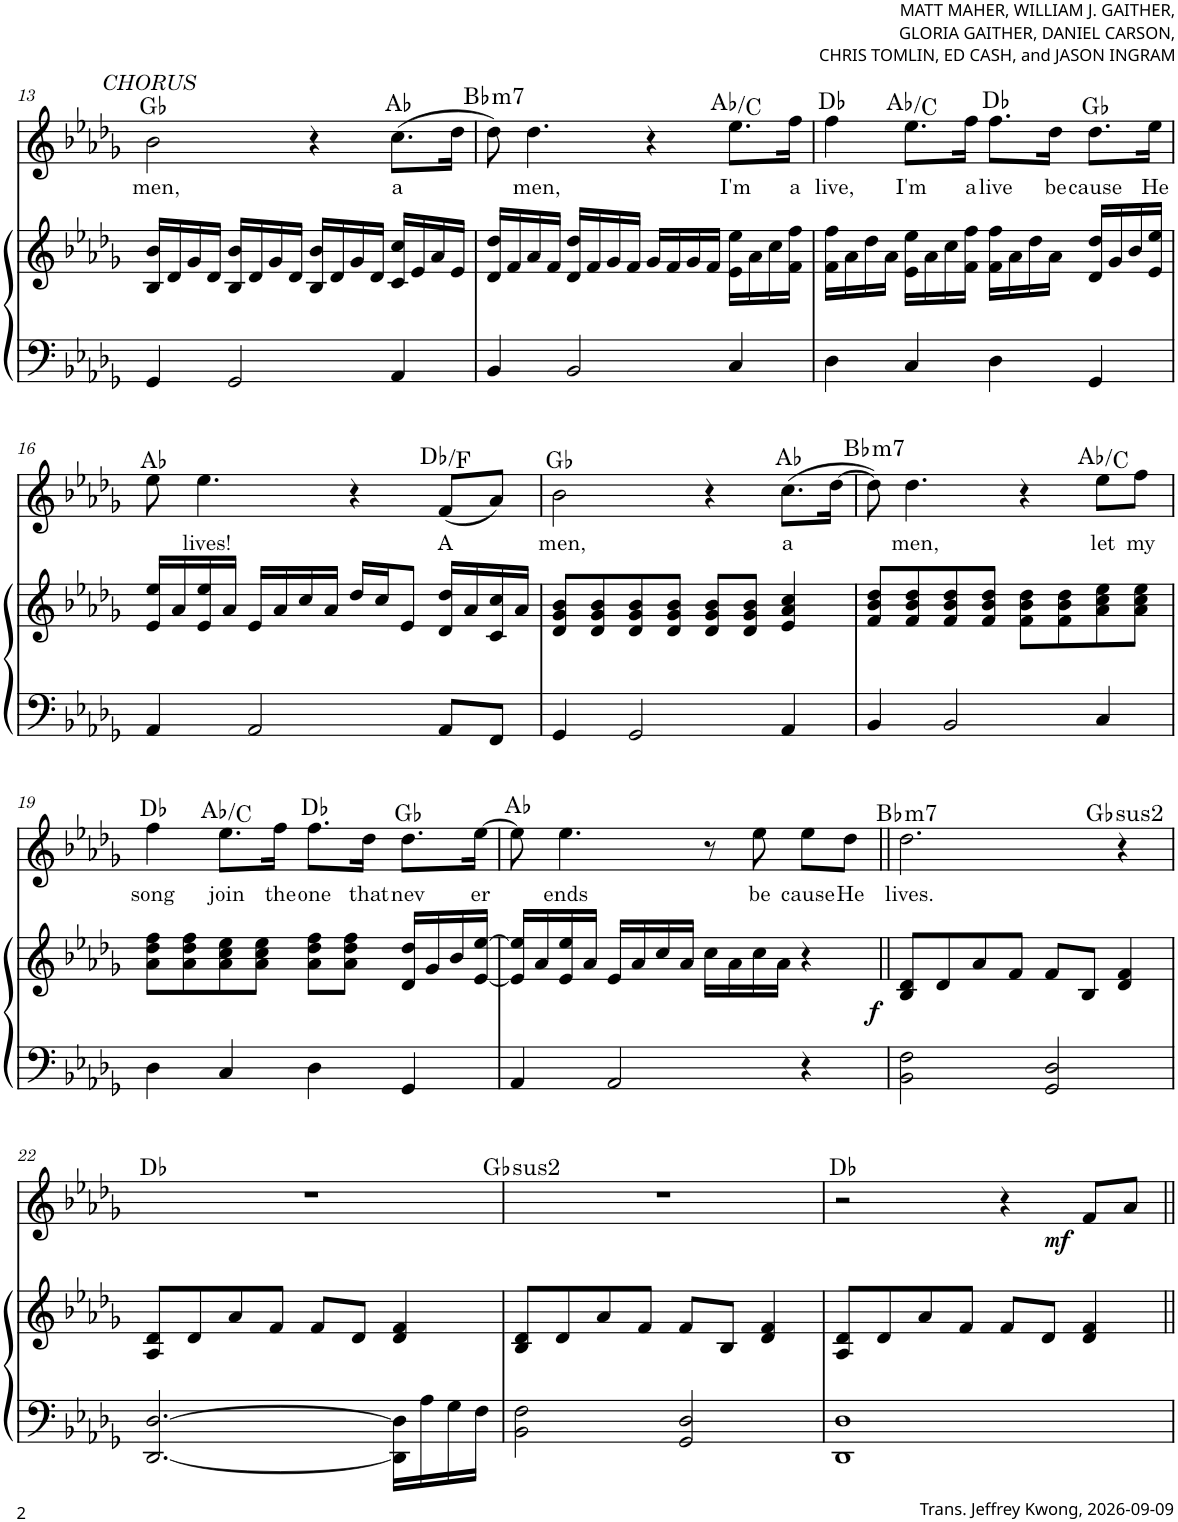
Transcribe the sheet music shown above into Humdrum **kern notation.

**kern	**kern	**dynam	**kern	**text	**dynam	**harte
*part2	*part2	*part2	*part1	*part1	*part1	*part1
*staff3	*staff2	*staff2/3	*staff1	*staff1	*staff1	*
!!LO:PB:g=z
*clefF4	*clefG2	*	*clefG2	*	*	*
*k[b-e-a-d-g-]	*k[b-e-a-d-g-]	*	*k[b-e-a-d-g-]	*	*	*
*M4/4	*M4/4	*	*M4/4	*	*	*
=13	=13	=13	=13	=13	=13	=13
!	!	!	!LO:TX:a:i:t=CHORUS	!	!	!
!	!	!	!	!LO:LY:b	!	!
4GG-/	16B-/ 16b-/LL	.	2b-\	men,	.	Gb:maj
.	16d-/	.	.	.	.	.
.	16g-/	.	.	.	.	.
.	16d-/JJ	.	.	.	.	.
2GG-/	16B-/ 16b-/LL	.	.	.	.	.
.	16d-/	.	.	.	.	.
.	16g-/	.	.	.	.	.
.	16d-/JJ	.	.	.	.	.
.	16B-/ 16b-/LL	.	4r	.	.	.
.	16d-/	.	.	.	.	.
.	16g-/	.	.	.	.	.
.	16d-/JJ	.	.	.	.	.
!	!	!	!	!LO:LY:b	!	!
4AA-/	16c/ 16cc/LL	.	(8.cc\L	a	.	Ab:maj
.	16e-/	.	.	.	.	.
.	16a-/	.	.	.	.	.
.	16e-/JJ	.	16dd-\Jk	.	.	.
=14	=14	=14	=14	=14	=14	=14
!	!	!	!	!	!	!LO:H:kt=m7
4BB-/	16d-/ 16dd-/LL	.	8dd-\)	.	.	Bb:min7
.	16f/	.	.	.	.	.
!	!	!	!	!LO:LY:b	!	!
.	16a-/	.	4.dd-\	men,	.	.
.	16f/JJ	.	.	.	.	.
2BB-/	16d-/ 16dd-/LL	.	.	.	.	.
.	16f/	.	.	.	.	.
.	16g-/	.	.	.	.	.
.	16f/JJ	.	.	.	.	.
.	16g-/LL	.	4r	.	.	.
.	16f/	.	.	.	.	.
.	16g-/	.	.	.	.	.
.	16f/JJ	.	.	.	.	.
!	!	!	!	!LO:LY:b	!	!
4C/	16e-\ 16ee-\LL	.	8.ee-\L	I'm	.	Ab:maj/3
.	16a-\	.	.	.	.	.
.	16cc\	.	.	.	.	.
!	!	!	!	!LO:LY:b	!	!
.	16f\ 16ff\JJ	.	16ff\Jk	a	.	.
=15	=15	=15	=15	=15	=15	=15
!	!	!	!	!LO:LY:b	!	!
4D-\	16f\ 16ff\LL	.	4ff\	live,	.	Db:maj
.	16a-\	.	.	.	.	.
.	16dd-\	.	.	.	.	.
.	16a-\JJ	.	.	.	.	.
!	!	!	!	!LO:LY:b	!	!
4C/	16e-\ 16ee-\LL	.	8.ee-\L	I'm	.	Ab:maj/3
.	16a-\	.	.	.	.	.
.	16cc\	.	.	.	.	.
!	!	!	!	!LO:LY:b	!	!
.	16f\ 16ff\JJ	.	16ff\Jk	a	.	.
!	!	!	!	!LO:LY:b	!	!
4D-\	16f\ 16ff\LL	.	8.ff\L	live	.	Db:maj
.	16a-\	.	.	.	.	.
.	16dd-\	.	.	.	.	.
!	!	!	!	!LO:LY:b	!	!
.	16a-\JJ	.	16dd-\Jk	be	.	.
!	!	!	!	!LO:LY:b	!	!
4GG-/	16d-/ 16dd-/LL	.	8.dd-\L	cause	.	Gb:maj
.	16g-/	.	.	.	.	.
.	16b-/	.	.	.	.	.
!	!	!	!	!LO:LY:b	!	!
.	16e-/ 16ee-/JJ	.	16ee-\Jk	He	.	.
!!LO:LB:g=z
=16	=16	=16	=16	=16	=16	=16
4AA-/	16e-/ 16ee-/LL	.	8ee-\	.	.	Ab:maj
.	16a-/	.	.	.	.	.
!	!	!	!	!LO:LY:b	!	!
.	16e-/ 16ee-/	.	4.ee-\	lives!	.	.
.	16a-/JJ	.	.	.	.	.
2AA-/	16e-/LL	.	.	.	.	.
.	16a-/	.	.	.	.	.
.	16cc/	.	.	.	.	.
.	16a-/JJ	.	.	.	.	.
.	16dd-/LL	.	4r	.	.	.
.	16cc/J	.	.	.	.	.
.	8e-/J	.	.	.	.	.
!	!	!	!	!LO:LY:b	!	!
8AA-/L	16d-/ 16dd-/LL	.	(8f/L	A	.	Db:maj/3
.	16a-/	.	.	.	.	.
8FF/J	16c/ 16cc/	.	8a-/J)	.	.	.
.	16a-/JJ	.	.	.	.	.
=17	=17	=17	=17	=17	=17	=17
!	!	!	!	!LO:LY:b	!	!
4GG-/	8d-/ 8g-/ 8b-/L	.	2b-\	men,	.	Gb:maj
.	8d-/ 8g-/ 8b-/	.	.	.	.	.
2GG-/	8d-/ 8g-/ 8b-/	.	.	.	.	.
.	8d-/ 8g-/ 8b-/J	.	.	.	.	.
.	8d-/ 8g-/ 8b-/L	.	4r	.	.	.
.	8d-/ 8g-/ 8b-/J	.	.	.	.	.
!	!	!	!	!LO:LY:b	!	!
4AA-/	4e-/ 4a-/ 4cc/	.	(8.cc\L	a	.	Ab:maj
.	.	.	[16dd-\Jk	.	.	.
=18	=18	=18	=18	=18	=18	=18
!	!	!	!	!	!	!LO:H:kt=m7
4BB-/	8f/ 8b-/ 8dd-/L	.	8dd-\])	.	.	Bb:min7
!	!	!	!	!LO:LY:b	!	!
.	8f/ 8b-/ 8dd-/	.	4.dd-\	men,	.	.
2BB-/	8f/ 8b-/ 8dd-/	.	.	.	.	.
.	8f/ 8b-/ 8dd-/J	.	.	.	.	.
.	8f\ 8b-\ 8dd-\L	.	4r	.	.	.
.	8f\ 8b-\ 8dd-\	.	.	.	.	.
!	!	!	!	!LO:LY:b	!	!
4C/	8a-\ 8cc\ 8ee-\	.	8ee-\L	let	.	Ab:maj/3
!	!	!	!	!LO:LY:b	!	!
.	8a-\ 8cc\ 8ee-\J	.	8ff\J	my	.	.
!!LO:LB:g=z
=19	=19	=19	=19	=19	=19	=19
!	!	!	!	!LO:LY:b	!	!
4D-\	8a-\ 8dd-\ 8ff\L	.	4ff\	song	.	Db:maj
.	8a-\ 8dd-\ 8ff\	.	.	.	.	.
!	!	!	!	!LO:LY:b	!	!
4C/	8a-\ 8cc\ 8ee-\	.	8.ee-\L	join	.	Ab:maj/3
.	8a-\ 8cc\ 8ee-\J	.	.	.	.	.
!	!	!	!	!LO:LY:b	!	!
.	.	.	16ff\Jk	the	.	.
!	!	!	!	!LO:LY:b	!	!
4D-\	8a-\ 8dd-\ 8ff\L	.	8.ff\L	one	.	Db:maj
.	8a-\ 8dd-\ 8ff\J	.	.	.	.	.
!	!	!	!	!LO:LY:b	!	!
.	.	.	16dd-\Jk	that	.	.
!	!	!	!	!LO:LY:b	!	!
4GG-/	16d-/ 16dd-/LL	.	8.dd-\L	nev	.	Gb:maj
.	16g-/	.	.	.	.	.
.	16b-/	.	.	.	.	.
!	!	!	!	!LO:LY:b	!	!
.	[16e-/ [16ee-/JJ	.	[16ee-\Jk	er	.	.
=20	=20	=20	=20	=20	=20	=20
4AA-/	16e-/] 16ee-/]LL	.	8ee-\]	.	.	Ab:maj
.	16a-/	.	.	.	.	.
!	!	!	!	!LO:LY:b	!	!
.	16e-/ 16ee-/	.	4.ee-\	ends	.	.
.	16a-/JJ	.	.	.	.	.
2AA-/	16e-/LL	.	.	.	.	.
.	16a-/	.	.	.	.	.
.	16cc/	.	.	.	.	.
.	16a-/JJ	.	.	.	.	.
.	16cc\LL	.	8r	.	.	.
.	16a-\	.	.	.	.	.
!	!	!	!	!LO:LY:b	!	!
.	16cc\	.	8ee-\	be	.	.
.	16a-\JJ	.	.	.	.	.
!	!	!	!	!LO:LY:b	!	!
4r	4r	.	8ee-\L	cause	.	.
!	!	!	!	!LO:LY:b	!	!
.	.	.	8dd-\J	He	.	.
=21||	=21||	=21||	=21||	=21||	=21||	=21||
!	!	!LO:DY:b	!	!LO:LY:b	!	!LO:H:kt=m7
2BB-\ 2F\	8B-/ 8d-/L	f	2.dd-\	lives.	.	Bb:min7
.	8d-/	.	.	.	.	.
.	8a-/	.	.	.	.	.
.	8f/J	.	.	.	.	.
2GG-/ 2D-/	8f/L	.	.	.	.	.
.	8B-/J	.	.	.	.	.
!	!	!	!	!	!	!LO:H:kt=2
.	4d-/ 4f/	.	4r	.	.	Gb:(1,2,5)
!!LO:LB:g=z
=22	=22	=22	=22	=22	=22	=22
[2.DD-/ [2.D-/	8A-/ 8d-/L	.	1r	.	.	Db:maj
.	8d-/	.	.	.	.	.
.	8a-/	.	.	.	.	.
.	8f/J	.	.	.	.	.
.	8f/L	.	.	.	.	.
.	8d-/J	.	.	.	.	.
16DD-\] 16D-\]LL	4d-/ 4f/	.	.	.	.	.
16A-\	.	.	.	.	.	.
16G-\	.	.	.	.	.	.
16F\JJ	.	.	.	.	.	.
=23	=23	=23	=23	=23	=23	=23
!	!	!	!	!	!	!LO:H:kt=2
2BB-\ 2F\	8B-/ 8d-/L	.	1r	.	.	Gb:(1,2,5)
.	8d-/	.	.	.	.	.
.	8a-/	.	.	.	.	.
.	8f/J	.	.	.	.	.
2GG-/ 2D-/	8f/L	.	.	.	.	.
.	8B-/J	.	.	.	.	.
.	4d-/ 4f/	.	.	.	.	.
=24	=24	=24	=24	=24	=24	=24
1DD- 1D-	8A-/ 8d-/L	.	2r	.	.	Db:maj
.	8d-/	.	.	.	.	.
.	8a-/	.	.	.	.	.
.	8f/J	.	.	.	.	.
.	8f/L	.	4r	.	.	.
.	8d-/J	.	.	.	.	.
!	!	!	!	!	!LO:DY:b	!
.	4d-/ 4f/	.	8f/L	.	mf	.
.	.	.	8a-/J	.	.	.
=||	=||	=||	=||	=||	=||	=||
*-	*-	*-	*-	*-	*-	*-
